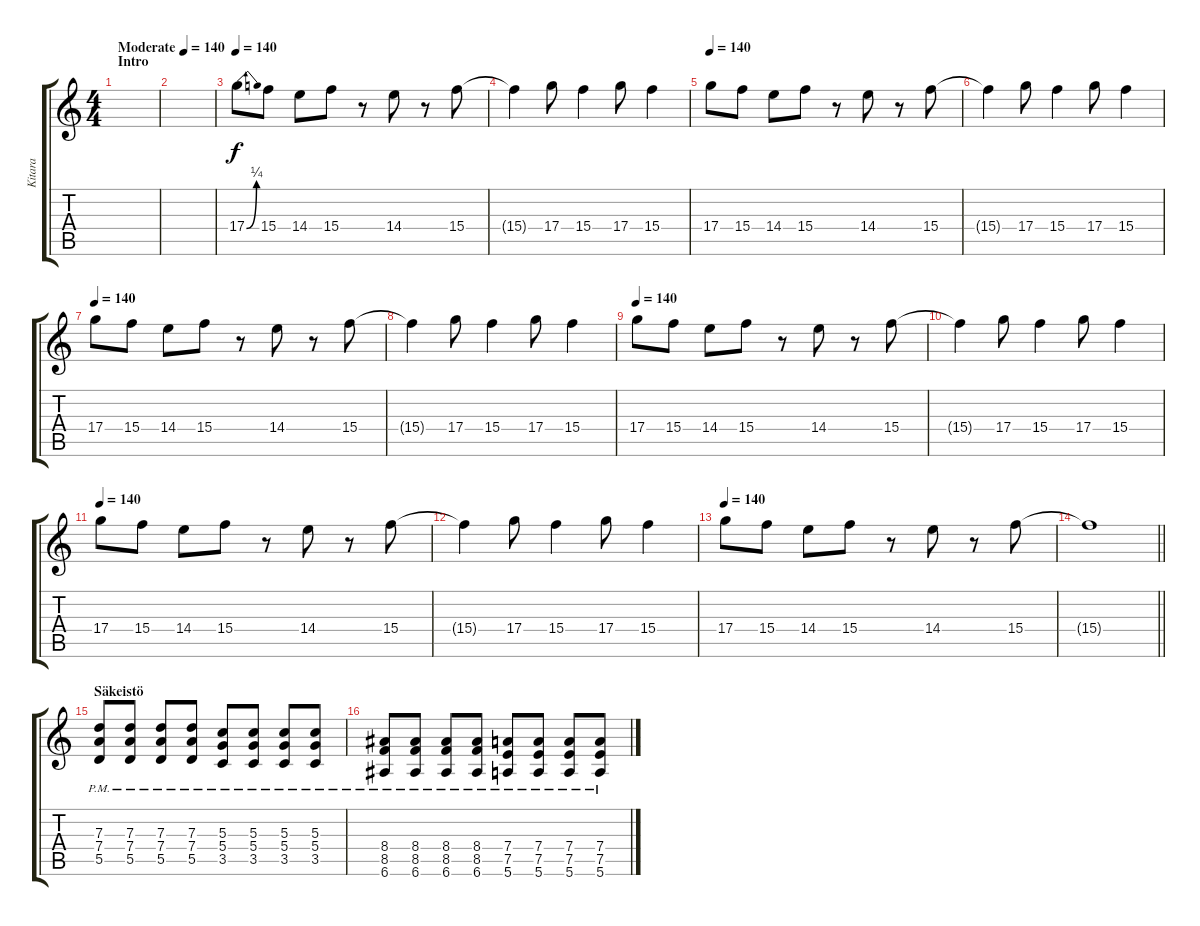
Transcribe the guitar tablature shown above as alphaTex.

\track ("Kitara" "Kitara") {instrument distortionguitar}
\staff {score tabs}
\tuning (E4 B3 G3 D3 A2 E2) {hide}
\ts (4 4)
\section ("" "Intro")
\tempo (140 "Moderate")
\clef g2
\ks c
|
|
\tempo 140
17.4{be (bend 0 0 60 1)}.8 15.4.8 14.4.8 15.4.8 r.8 14.4.8 r.8 15.4.8 |
15.4{t}.4 17.4.8 15.4.4 17.4.8 15.4.4 |
\tempo 140
17.4.8 15.4.8 14.4.8 15.4.8 r.8 14.4.8 r.8 15.4.8 |
15.4{t}.4 17.4.8 15.4.4 17.4.8 15.4.4 |
\tempo 140
17.4.8 15.4.8 14.4.8 15.4.8 r.8 14.4.8 r.8 15.4.8 |
15.4{t}.4 17.4.8 15.4.4 17.4.8 15.4.4 |
\tempo 140
17.4.8 15.4.8 14.4.8 15.4.8 r.8 14.4.8 r.8 15.4.8 |
15.4{t}.4 17.4.8 15.4.4 17.4.8 15.4.4 |
\tempo 140
17.4.8 15.4.8 14.4.8 15.4.8 r.8 14.4.8 r.8 15.4.8 |
15.4{t}.4 17.4.8 15.4.4 17.4.8 15.4.4 |
\tempo 140
17.4.8 15.4.8 14.4.8 15.4.8 r.8 14.4.8 r.8 15.4.8 |
\barLineRight lightlight
15.4{t}.1 |
\section ("" "Säkeistö")
(7.3{pm} 7.4{pm} 5.5{pm}).8 (7.3{pm} 7.4{pm} 5.5{pm}).8 (7.3{pm} 7.4{pm} 5.5{pm}).8 (7.3{pm} 7.4{pm} 5.5{pm}).8 (5.3{pm} 5.4{pm} 3.5{pm}).8 (5.3{pm} 5.4{pm} 3.5{pm}).8 (5.3{pm} 5.4{pm} 3.5{pm}).8 (5.3{pm} 5.4{pm} 3.5{pm}).8 |
(8.4{pm} 8.5{pm} 6.6{pm}).8 (8.4{pm} 8.5{pm} 6.6{pm}).8 (8.4{pm} 8.5{pm} 6.6{pm}).8 (8.4{pm} 8.5{pm} 6.6{pm}).8 (7.4{pm} 7.5{pm} 5.6{pm}).8 (7.4{pm} 7.5{pm} 5.6{pm}).8 (7.4{pm} 7.5{pm} 5.6{pm}).8 (7.4{pm} 7.5{pm} 5.6{pm}).8
